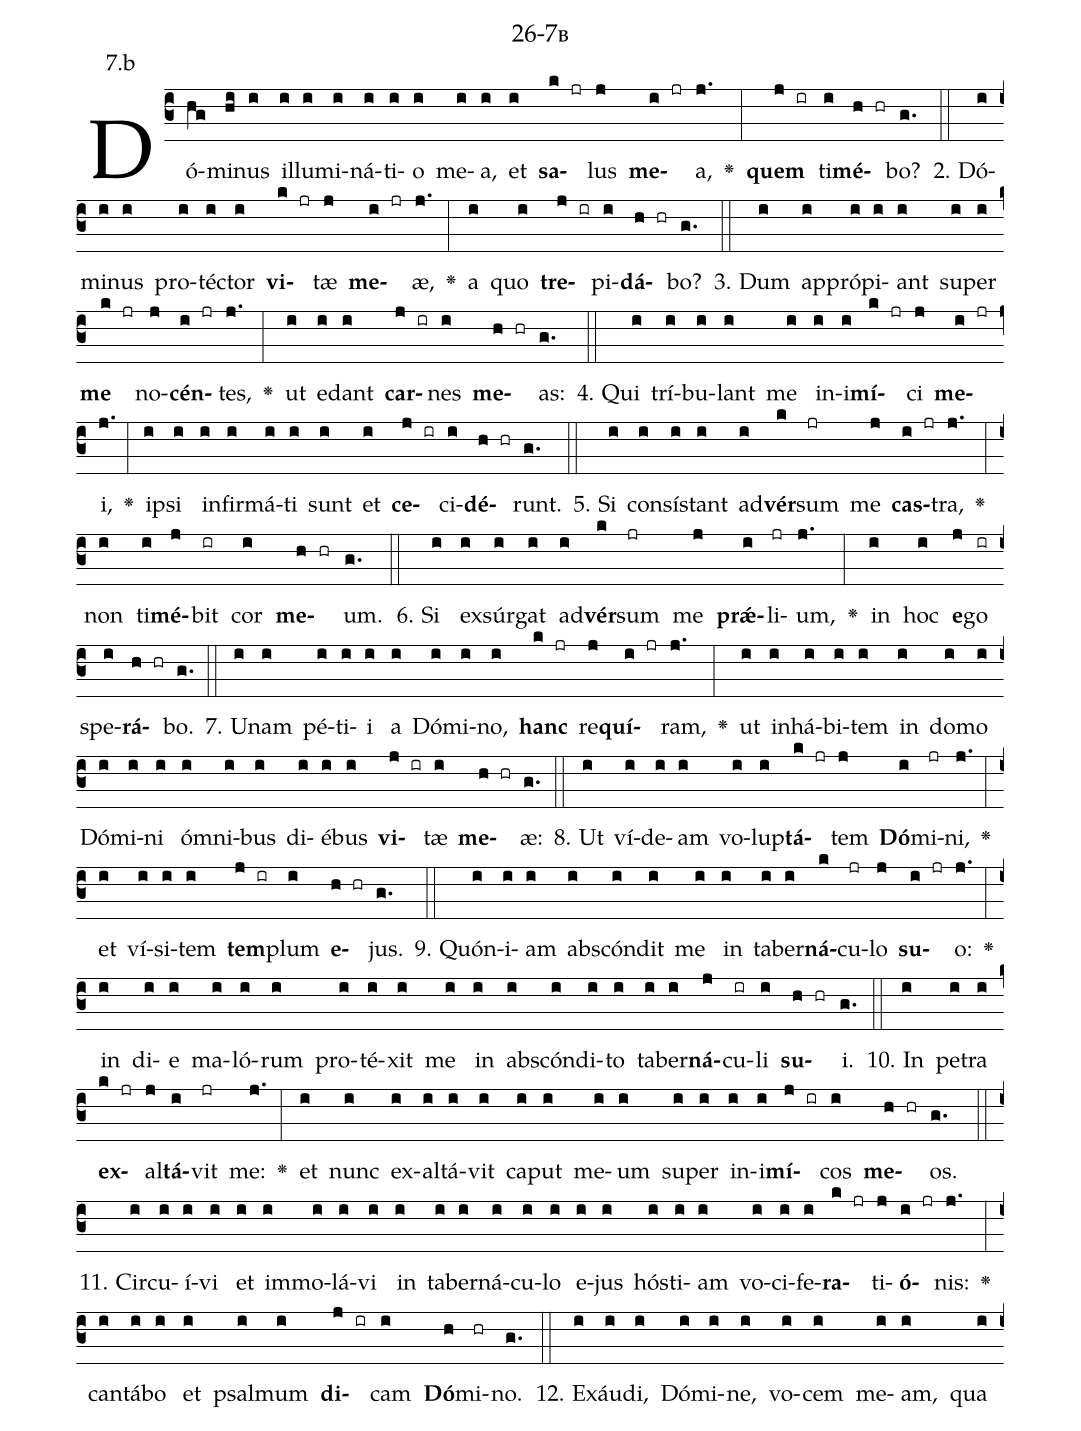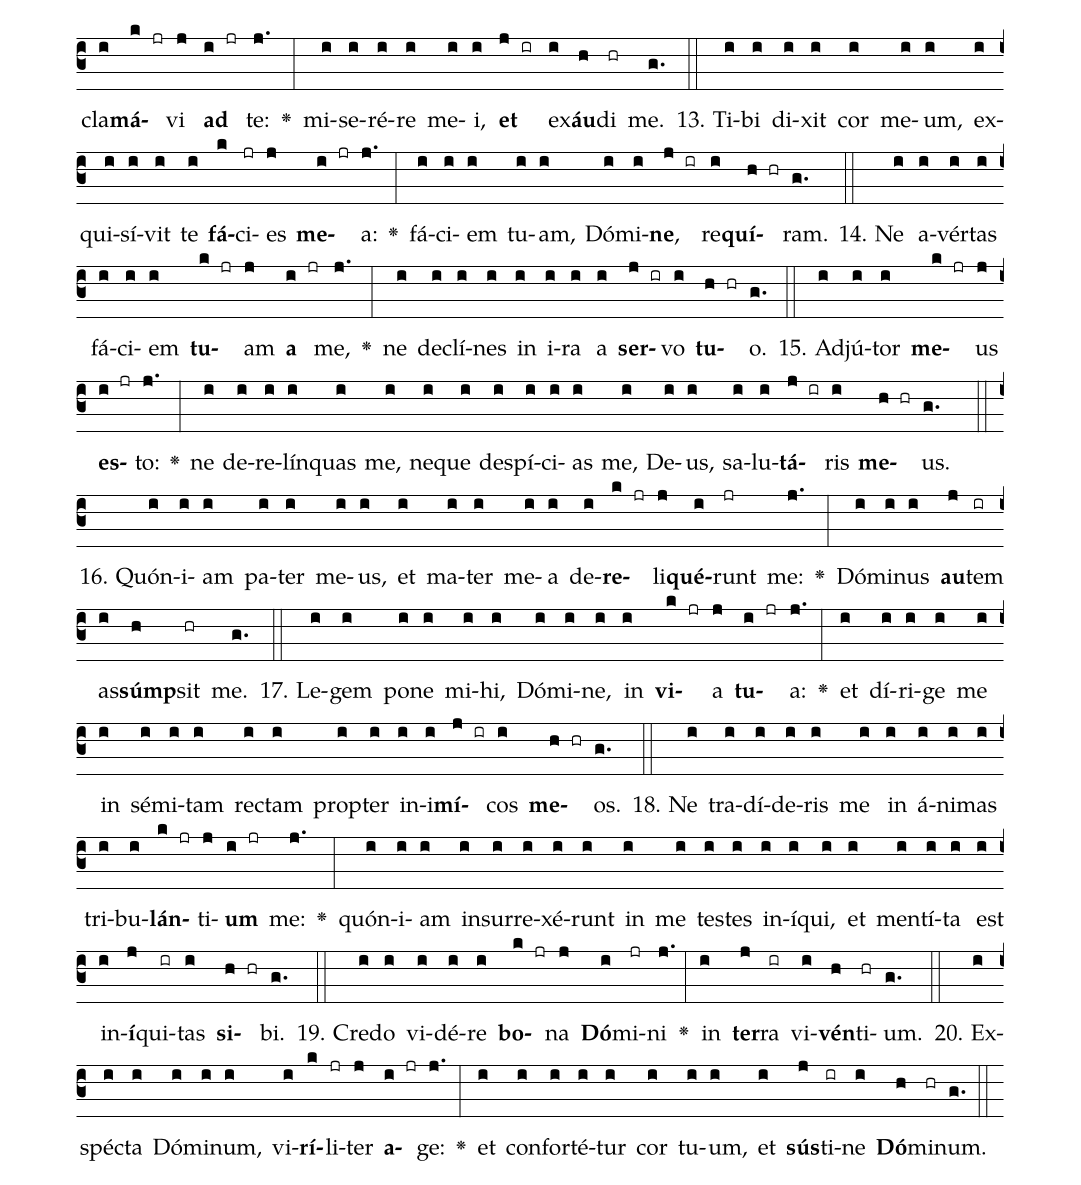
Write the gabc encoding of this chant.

name: 26-7b;
annotation: 7.b;
%%
(c3)Dó(hg)mi(hi)nus(i) il(i)lu(i)mi(i)ná(i)ti(i)o(i) me(i)a,(i) et(i) <b>sa</b>(k jr)lus(j) <b>me</b>(i jr)a,(j.) <v>\greheightstar</v>(:) <b>quem</b>(j ir) ti(i)<b>mé</b>(h hr)bo?(g.) (::)
2. Dó(i)mi(i)nus(i) pro(i)téc(i)tor(i) <b>vi</b>(k jr)tæ(j) <b>me</b>(i jr)æ,(j.) <v>\greheightstar</v>(:) a(i) quo(i) <b>tre</b>(j ir)pi(i)<b>dá</b>(h hr)bo?(g.) (::)
3. Dum(i) ap(i)pró(i)pi(i)ant(i) su(i)per(i) <b>me</b>(k jr) no(j)<b>cén</b>(i jr)tes,(j.) <v>\greheightstar</v>(:) ut(i) e(i)dant(i) <b>car</b>(j ir)nes(i) <b>me</b>(h hr)as:(g.) (::)
4. Qui(i) trí(i)bu(i)lant(i) me(i) in(i)i(i)<b>mí</b>(k jr)ci(j) <b>me</b>(i jr)i,(j.) <v>\greheightstar</v>(:) ip(i)si(i) in(i)fir(i)má(i)ti(i) sunt(i) et(i) <b>ce</b>(j ir)ci(i)<b>dé</b>(h hr)runt.(g.) (::)
5. Si(i) con(i)sís(i)tant(i) ad(i)<b>vér</b>(k)sum(jr) me(j) <b>cas</b>(i jr)tra,(j.) <v>\greheightstar</v>(:) non(i) ti(i)<b>mé</b>(j)bit(ir) cor(i) <b>me</b>(h hr)um.(g.) (::)
6. Si(i) ex(i)súr(i)gat(i) ad(i)<b>vér</b>(k)sum(jr) me(j) <b>prǽ</b>(i)li(jr)um,(j.) <v>\greheightstar</v>(:) in(i) hoc(i) <b>e</b>(j)go(ir) spe(i)<b>rá</b>(h hr)bo.(g.) (::)
7. U(i)nam(i) pé(i)ti(i)i(i) a(i) Dó(i)mi(i)no,(i) <b>hanc</b>(k jr) re(j)<b>quí</b>(i jr)ram,(j.) <v>\greheightstar</v>(:) ut(i) in(i)há(i)bi(i)tem(i) in(i) do(i)mo(i) Dó(i)mi(i)ni(i) óm(i)ni(i)bus(i) di(i)é(i)bus(i) <b>vi</b>(j ir)tæ(i) <b>me</b>(h hr)æ:(g.) (::)
8. Ut(i) ví(i)de(i)am(i) vo(i)lup(i)<b>tá</b>(k jr)tem(j) <b>Dó</b>(i)mi(jr)ni,(j.) <v>\greheightstar</v>(:) et(i) ví(i)si(i)tem(i) <b>tem</b>(j ir)plum(i) <b>e</b>(h hr)jus.(g.) (::)
9. Quón(i)i(i)am(i) abs(i)cón(i)dit(i) me(i) in(i) ta(i)ber(i)<b>ná</b>(k)cu(jr)lo(j) <b>su</b>(i jr)o:(j.) <v>\greheightstar</v>(:) in(i) di(i)e(i) ma(i)ló(i)rum(i) pro(i)té(i)xit(i) me(i) in(i) abs(i)cón(i)di(i)to(i) ta(i)ber(i)<b>ná</b>(j)cu(ir)li(i) <b>su</b>(h hr)i.(g.) (::)
10. In(i) pe(i)tra(i) <b>ex</b>(k jr)al(j)<b>tá</b>(i)vit(jr) me:(j.) <v>\greheightstar</v>(:) et(i) nunc(i) ex(i)al(i)tá(i)vit(i) ca(i)put(i) me(i)um(i) su(i)per(i) in(i)i(i)<b>mí</b>(j ir)cos(i) <b>me</b>(h hr)os.(g.) (::)
11. Cir(i)cu(i)í(i)vi(i) et(i) im(i)mo(i)lá(i)vi(i) in(i) ta(i)ber(i)ná(i)cu(i)lo(i) e(i)jus(i) hós(i)ti(i)am(i) vo(i)ci(i)fe(i)<b>ra</b>(k jr)ti(j)<b>ó</b>(i jr)nis:(j.) <v>\greheightstar</v>(:) can(i)tá(i)bo(i) et(i) psal(i)mum(i) <b>di</b>(j ir)cam(i) <b>Dó</b>(h)mi(hr)no.(g.) (::)
12. Ex(i)áu(i)di,(i) Dó(i)mi(i)ne,(i) vo(i)cem(i) me(i)am,(i) qua(i) cla(i)<b>má</b>(k jr)vi(j) <b>ad</b>(i jr) te:(j.) <v>\greheightstar</v>(:) mi(i)se(i)ré(i)re(i) me(i)i,(i) <b>et</b>(j ir) ex(i)<b>áu</b>(h)di(hr) me.(g.) (::)
13. Ti(i)bi(i) di(i)xit(i) cor(i) me(i)um,(i) ex(i)qui(i)sí(i)vit(i) te(i) <b>fá</b>(k)ci(jr)es(j) <b>me</b>(i jr)a:(j.) <v>\greheightstar</v>(:) fá(i)ci(i)em(i) tu(i)am,(i) Dó(i)mi(i)<b>ne</b>,(j ir) re(i)<b>quí</b>(h hr)ram.(g.) (::)
14. Ne(i) a(i)vér(i)tas(i) fá(i)ci(i)em(i) <b>tu</b>(k jr)am(j) <b>a</b>(i jr) me,(j.) <v>\greheightstar</v>(:) ne(i) de(i)clí(i)nes(i) in(i) i(i)ra(i) a(i) <b>ser</b>(j ir)vo(i) <b>tu</b>(h hr)o.(g.) (::)
15. Ad(i)jú(i)tor(i) <b>me</b>(k jr)us(j) <b>es</b>(i jr)to:(j.) <v>\greheightstar</v>(:) ne(i) de(i)re(i)lín(i)quas(i) me,(i) ne(i)que(i) de(i)spí(i)ci(i)as(i) me,(i) De(i)us,(i) sa(i)lu(i)<b>tá</b>(j ir)ris(i) <b>me</b>(h hr)us.(g.) (::)
16. Quón(i)i(i)am(i) pa(i)ter(i) me(i)us,(i) et(i) ma(i)ter(i) me(i)a(i) de(i)<b>re</b>(k jr)li(j)<b>qué</b>(i)runt(jr) me:(j.) <v>\greheightstar</v>(:) Dó(i)mi(i)nus(i) <b>au</b>(j)tem(ir) as(i)<b>súmp</b>(h)sit(hr) me.(g.) (::)
17. Le(i)gem(i) po(i)ne(i) mi(i)hi,(i) Dó(i)mi(i)ne,(i) in(i) <b>vi</b>(k jr)a(j) <b>tu</b>(i jr)a:(j.) <v>\greheightstar</v>(:) et(i) dí(i)ri(i)ge(i) me(i) in(i) sé(i)mi(i)tam(i) rec(i)tam(i) prop(i)ter(i) in(i)i(i)<b>mí</b>(j ir)cos(i) <b>me</b>(h hr)os.(g.) (::)
18. Ne(i) tra(i)dí(i)de(i)ris(i) me(i) in(i) á(i)ni(i)mas(i) tri(i)bu(i)<b>lán</b>(k jr)ti(j)<b>um</b>(i jr) me:(j.) <v>\greheightstar</v>(:) quón(i)i(i)am(i) in(i)sur(i)re(i)xé(i)runt(i) in(i) me(i) tes(i)tes(i) in(i)í(i)qui,(i) et(i) men(i)tí(i)ta(i) est(i) in(i)<b>í</b>(j)qui(ir)tas(i) <b>si</b>(h hr)bi.(g.) (::)
19. Cre(i)do(i) vi(i)dé(i)re(i) <b>bo</b>(k jr)na(j) <b>Dó</b>(i)mi(jr)ni(j.) <v>\greheightstar</v>(:) in(i) <b>ter</b>(j)ra(ir) vi(i)<b>vén</b>(h)ti(hr)um.(g.) (::)
20. Ex(i)spéc(i)ta(i) Dó(i)mi(i)num,(i) vi(i)<b>rí</b>(k)li(jr)ter(j) <b>a</b>(i jr)ge:(j.) <v>\greheightstar</v>(:) et(i) con(i)for(i)té(i)tur(i) cor(i) tu(i)um,(i) et(i) <b>sús</b>(j)ti(ir)ne(i) <b>Dó</b>(h)mi(hr)num.(g.) (::)
